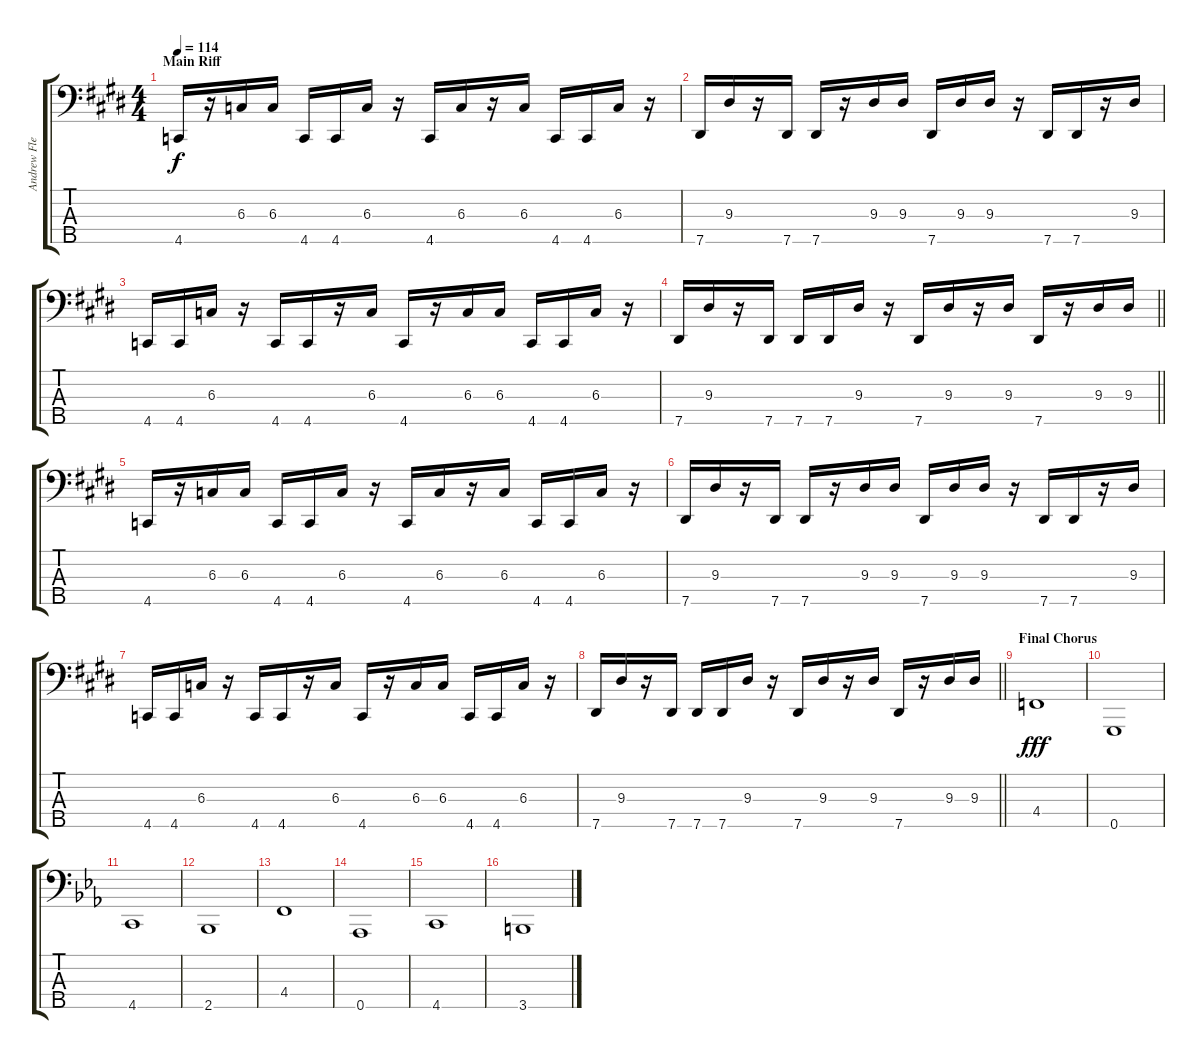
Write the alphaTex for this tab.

\track ("Andrew Flechter(Synth Bass)" "Andrew Fle") {instrument synthbass2}
\staff {score tabs}
\tuning (E2 B1 Gb1 Db1 Ab0) {hide}
\ts (4 4)
\section ("" "Main Riff")
\tempo 114
\clef f4
\ks c#minor
4.5.16{dy f} r.16 6.3.16 6.3.16 4.5.16 4.5.16 6.3.16 r.16 4.5.16 6.3.16 r.16 6.3.16 4.5.16 4.5.16 6.3.16 r.16 |
7.5.16 9.3.16 r.16 7.5.16 7.5.16 r.16 9.3.16 9.3.16 7.5.16 9.3.16 9.3.16 r.16 7.5.16 7.5.16 r.16 9.3.16 |
\ks e
4.5.16 4.5.16 6.3.16 r.16 4.5.16 4.5.16 r.16 6.3.16 4.5.16 r.16 6.3.16 6.3.16 4.5.16 4.5.16 6.3.16 r.16 |
\barLineRight lightlight
\ks c#minor
7.5.16 9.3.16 r.16 7.5.16 7.5.16 7.5.16 9.3.16 r.16 7.5.16 9.3.16 r.16 9.3.16 7.5.16 r.16 9.3.16 9.3.16 |
4.5.16 r.16 6.3.16 6.3.16 4.5.16 4.5.16 6.3.16 r.16 4.5.16 6.3.16 r.16 6.3.16 4.5.16 4.5.16 6.3.16 r.16 |
7.5.16 9.3.16 r.16 7.5.16 7.5.16 r.16 9.3.16 9.3.16 7.5.16 9.3.16 9.3.16 r.16 7.5.16 7.5.16 r.16 9.3.16 |
\ks e
4.5.16 4.5.16 6.3.16 r.16 4.5.16 4.5.16 r.16 6.3.16 4.5.16 r.16 6.3.16 6.3.16 4.5.16 4.5.16 6.3.16 r.16 |
\barLineRight lightlight
\ks c#minor
7.5.16 9.3.16 r.16 7.5.16 7.5.16 7.5.16 9.3.16 r.16 7.5.16 9.3.16 r.16 9.3.16 7.5.16 r.16 9.3.16 9.3.16 |
\section ("" "Final Chorus")
\ks e
4.4.1{dy fff} |
\ks c#minor
0.5.1 |
\ks eb
4.5.1 |
2.5.1 |
4.4.1 |
0.5.1 |
4.5.1 |
3.5.1
